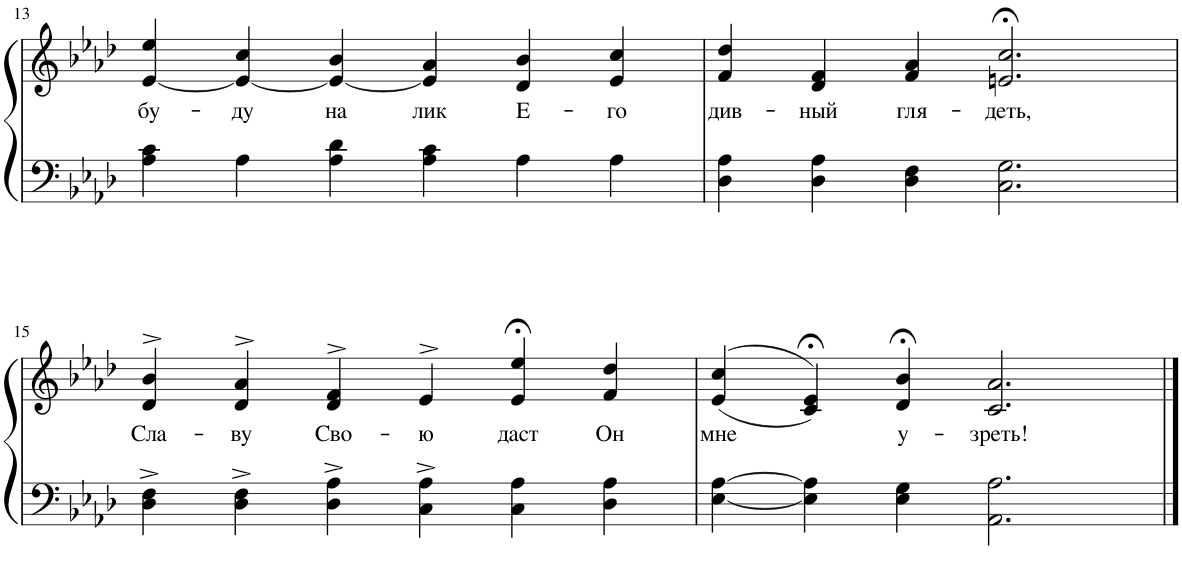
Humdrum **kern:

**kern	**kern	**text
*part1	*part1	*part1
*staff2	*staff1	*staff1
*I"Piano	*	*
*I'Pno.	*	*
!!LO:PB:g=z
*clefF4	*clefG2	*
*k[b-e-a-d-]	*k[b-e-a-d-]	*
*M6/4	*M6/4	*
=13	=13	=13
!	!	!LO:LY:b
4A-\ 4c\	[4e-/ 4ee-/	бу-
!	!	!LO:LY:b
4A-\	4e-/_ 4cc/	-ду
!	!	!LO:LY:b
4A-\ 4d-\	4e-/_ 4b-/	на
!	!	!LO:LY:b
4A-\ 4c\	4e-/] 4a-/	лик
!	!	!LO:LY:b
4A-\	4d-/ 4b-/	E-
!	!	!LO:LY:b
4A-\	4e-/ 4cc/	-го
=14	=14	=14
!	!	!LO:LY:b
4D-\ 4A-\	4f/ 4dd-/	див-
!	!	!LO:LY:b
4D-\ 4A-\	4d-/ 4f/	-ный
!	!	!LO:LY:b
4D-\ 4F\	4f/ 4a-/	гля-
!	!	!LO:LY:b
2.C\ 2.G\	2.en/;< 2.cc/;<	-деть,
!!LO:LB:g=z
=15	=15	=15
!	!	!LO:LY:b
4D-\^ 4F\^	4d-/^> 4b-/^>	Сла-
!	!	!LO:LY:b
4D-\^ 4F\^	4d-/^> 4a-/^>	-ву
!	!	!LO:LY:b
4D-\^ 4A-\^	4d-/^> 4f/^>	Сво-
!	!	!LO:LY:b
4C\^ 4A-\^	4e-^>/	-ю
!	!	!LO:LY:b
4C\ 4A-\	4e-/;< 4ee-/;<	даст
!	!	!LO:LY:b
4D-\ 4A-\	4f/ 4dd-/	Он
=16	=16	=16
!	!	!LO:LY:b
[4E-\ [4A-\	(>(4e-/ 4cc/	мне
4E-\] 4A-\]	4c/;< 4e-/;<))	.
!	!	!LO:LY:b
4E-\ 4G\	4d-/;< 4b-/;<	у-
!	!	!LO:LY:b
2.AA-\ 2.A-\	2.c/ 2.a-/	-зреть!
==	==	==
*-	*-	*-
